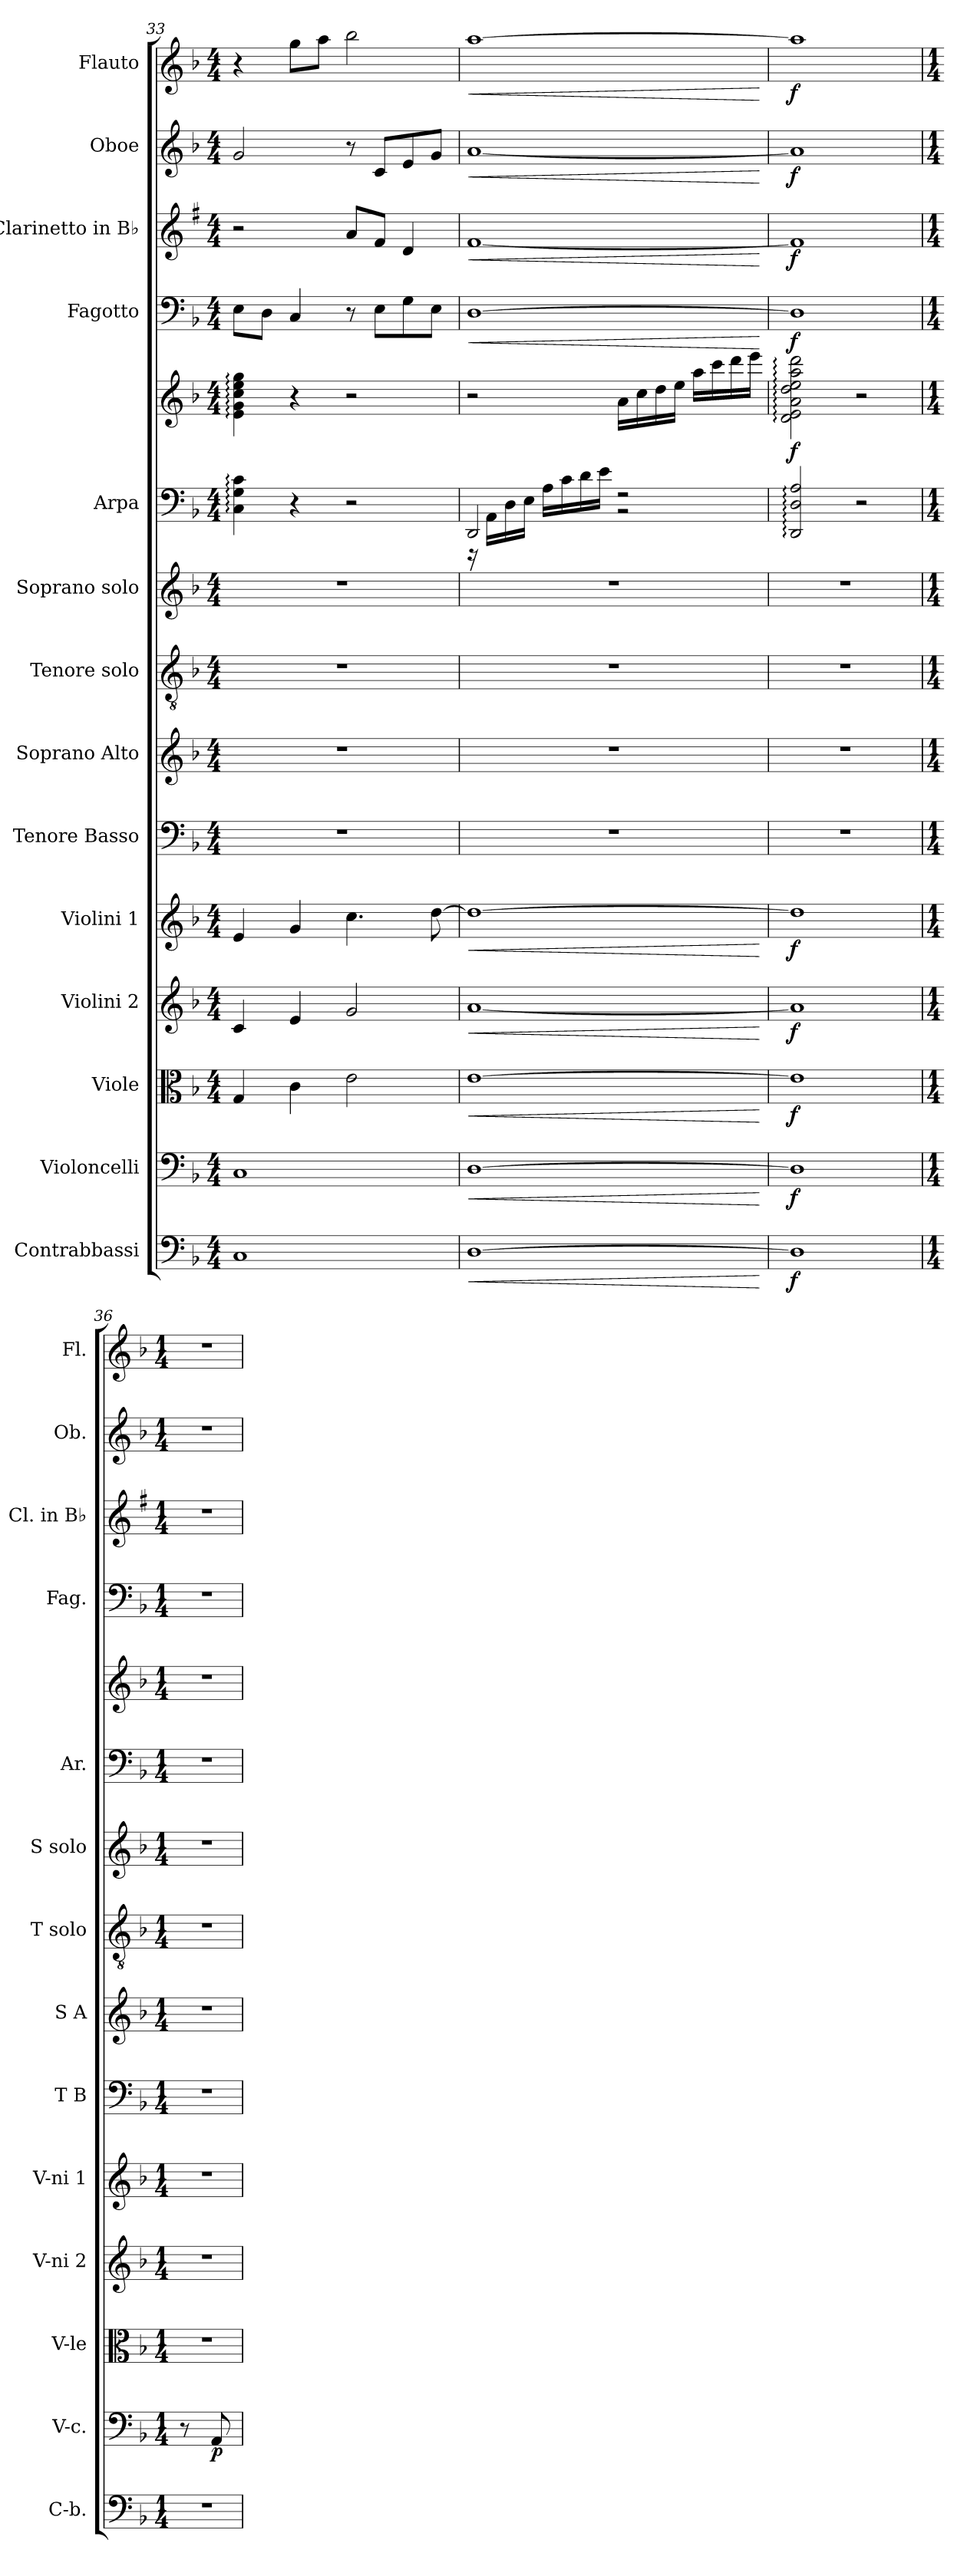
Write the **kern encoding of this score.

**kern	**dynam	**kern	**dynam	**kern	**dynam	**kern	**dynam	**kern	**dynam	**kern	**kern	**kern	**kern	**kern	**kern	**dynam	**kern	**dynam	**kern	**dynam	**kern	**dynam	**kern	**dynam
*part14	*part14	*part13	*part13	*part12	*part12	*part11	*part11	*part10	*part10	*part9	*part8	*part7	*part6	*part5	*part5	*part5	*part4	*part4	*part3	*part3	*part2	*part2	*part1	*part1
*staff15	*staff15	*staff14	*staff14	*staff13	*staff13	*staff12	*staff12	*staff11	*staff11	*staff10	*staff9	*staff8	*staff7	*staff6	*staff5	*staff5/6	*staff4	*staff4	*staff3	*staff3	*staff2	*staff2	*staff1	*staff1
*I"Contrabbassi	*	*I"Violoncelli	*	*I"Viole	*	*I"Violini 2	*	*I"Violini 1	*	*I"Tenore Basso	*I"Soprano Alto	*I"Tenore solo	*I"Soprano solo	*I"Arpa	*	*	*I"Fagotto	*	*I"Clarinetto in B♭	*	*I"Oboe	*	*I"Flauto	*
*I'C-b.	*	*I'V-c.	*	*I'V-le	*	*I'V-ni 2	*	*I'V-ni 1	*	*I'T B	*I'S A	*I'T solo	*I'S solo	*I'Ar.	*	*	*I'Fag.	*	*I'Cl. in B♭	*	*I'Ob.	*	*I'Fl.	*
*clefF4	*	*clefF4	*	*clefC3	*	*clefG2	*	*clefG2	*	*clefF4	*clefG2	*clefGv2	*clefG2	*clefF4	*clefG2	*	*clefF4	*	*clefG2	*	*clefG2	*	*clefG2	*
*	*	*	*	*	*	*	*	*	*	*	*	*	*	*	*	*	*	*	*ITrd1c2	*	*	*	*	*
*k[b-]	*	*k[b-]	*	*k[b-]	*	*k[b-]	*	*k[b-]	*	*k[b-]	*k[b-]	*k[b-]	*k[b-]	*k[b-]	*k[b-]	*	*k[b-]	*	*k[b-]	*	*k[b-]	*	*k[b-]	*
*M4/4	*	*M4/4	*	*M4/4	*	*M4/4	*	*M4/4	*	*M4/4	*M4/4	*M4/4	*M4/4	*M4/4	*M4/4	*	*M4/4	*	*M4/4	*	*M4/4	*	*M4/4	*
=33	=33	=33	=33	=33	=33	=33	=33	=33	=33	=33	=33	=33	=33	=33	=33	=33	=33	=33	=33	=33	=33	=33	=33	=33
1C	.	1C	.	4G	.	4c	.	4e	.	1r	1r	1r	1r	4C: 4G: 4c:	4e: 4g: 4cc: 4ee: 4gg:	.	8EL	.	2r	.	2g	.	4r	.
.	.	.	.	.	.	.	.	.	.	.	.	.	.	.	.	.	8DJ	.	.	.	.	.	.	.
.	.	.	.	4c	.	4e	.	4g	.	.	.	.	.	4r	4r	.	4C	.	.	.	.	.	8ggL	.
.	.	.	.	.	.	.	.	.	.	.	.	.	.	.	.	.	.	.	.	.	.	.	8aaJ	.
.	.	.	.	2e	.	2g	.	4.cc	.	.	.	.	.	2r	2r	.	8r	.	8gL	.	8r	.	2bb-	.
.	.	.	.	.	.	.	.	.	.	.	.	.	.	.	.	.	8EL	.	8eJ	.	8cL	.	.	.
.	.	.	.	.	.	.	.	.	.	.	.	.	.	.	.	.	8G	.	4c	.	8e	.	.	.
.	.	.	.	.	.	.	.	[8dd	.	.	.	.	.	.	.	.	8EJ	.	.	.	8gJ	.	.	.
=34	=34	=34	=34	=34	=34	=34	=34	=34	=34	=34	=34	=34	=34	=34	=34	=34	=34	=34	=34	=34	=34	=34	=34	=34
!	!LO:HP:b	!	!LO:HP:b	!	!LO:HP:b	!	!LO:HP:b	!	!LO:HP:b	!	!	!	!	!	!	!	!	!LO:HP:b	!	!LO:HP:b	!	!LO:HP:b	!	!LO:HP:b
*	*	*	*	*	*	*	*	*	*	*	*	*	*	*^	*	*	*	*	*	*	*	*	*	*
[1D	<	[1D	<	[1e	<	[1a	<	1dd_	<	1r	1r	1r	1r	2DD	16r	2r	.	[1D	<	[1e	<	[1a	<	[1aa	<
.	.	.	.	.	.	.	.	.	.	.	.	.	.	.	16AALL	.	.	.	.	.	.	.	.	.	.
.	.	.	.	.	.	.	.	.	.	.	.	.	.	.	16D	.	.	.	.	.	.	.	.	.	.
.	.	.	.	.	.	.	.	.	.	.	.	.	.	.	16EJJ	.	.	.	.	.	.	.	.	.	.
.	.	.	.	.	.	.	.	.	.	.	.	.	.	.	16ALL	.	.	.	.	.	.	.	.	.	.
.	.	.	.	.	.	.	.	.	.	.	.	.	.	.	16c	.	.	.	.	.	.	.	.	.	.
.	.	.	.	.	.	.	.	.	.	.	.	.	.	.	16d	.	.	.	.	.	.	.	.	.	.
.	.	.	.	.	.	.	.	.	.	.	.	.	.	.	16eJJ	.	.	.	.	.	.	.	.	.	.
.	.	.	.	.	.	.	.	.	.	.	.	.	.	2r	2r	16aLL	.	.	.	.	.	.	.	.	.
.	.	.	.	.	.	.	.	.	.	.	.	.	.	.	.	16cc	.	.	.	.	.	.	.	.	.
.	.	.	.	.	.	.	.	.	.	.	.	.	.	.	.	16dd	.	.	.	.	.	.	.	.	.
.	.	.	.	.	.	.	.	.	.	.	.	.	.	.	.	16eeJJ	.	.	.	.	.	.	.	.	.
.	.	.	.	.	.	.	.	.	.	.	.	.	.	.	.	16aaLL	.	.	.	.	.	.	.	.	.
.	.	.	.	.	.	.	.	.	.	.	.	.	.	.	.	16ccc	.	.	.	.	.	.	.	.	.
.	.	.	.	.	.	.	.	.	.	.	.	.	.	.	.	16ddd	.	.	.	.	.	.	.	.	.
.	.	.	.	.	.	.	.	.	.	.	.	.	.	.	.	16eeeJJ	.	.	.	.	.	.	.	.	.
*	*	*	*	*	*	*	*	*	*	*	*	*	*	*v	*v	*	*	*	*	*	*	*	*	*	*
.	[	.	[	.	[	.	[	.	[	.	.	.	.	.	.	.	.	[	.	[	.	[	.	[
=35	=35	=35	=35	=35	=35	=35	=35	=35	=35	=35	=35	=35	=35	=35	=35	=35	=35	=35	=35	=35	=35	=35	=35	=35
1D]	f	1D]	f	1e]	f	1a]	f	1dd]	f	1r	1r	1r	1r	2DD: 2D: 2A:	2d: 2e: 2a: 2dd: 2ee: 2aa: 2ddd:	f	1D]	f	1e]	f	1a]	f	1aa]	f
.	.	.	.	.	.	.	.	.	.	.	.	.	.	2r	2r	.	.	.	.	.	.	.	.	.
=36	=36	=36	=36	=36	=36	=36	=36	=36	=36	=36	=36	=36	=36	=36	=36	=36	=36	=36	=36	=36	=36	=36	=36	=36
*M1/4	*	*M1/4	*	*M1/4	*	*M1/4	*	*M1/4	*	*M1/4	*M1/4	*M1/4	*M1/4	*M1/4	*M1/4	*	*M1/4	*	*M1/4	*	*M1/4	*	*M1/4	*
4r	.	8r	.	4r	.	4r	.	4r	.	4r	4r	4r	4r	4r	4r	.	4r	.	4r	.	4r	.	4r	.
.	.	8AA	p	.	.	.	.	.	.	.	.	.	.	.	.	.	.	.	.	.	.	.	.	.
=	=	=	=	=	=	=	=	=	=	=	=	=	=	=	=	=	=	=	=	=	=	=	=	=
*-	*-	*-	*-	*-	*-	*-	*-	*-	*-	*-	*-	*-	*-	*-	*-	*-	*-	*-	*-	*-	*-	*-	*-	*-
